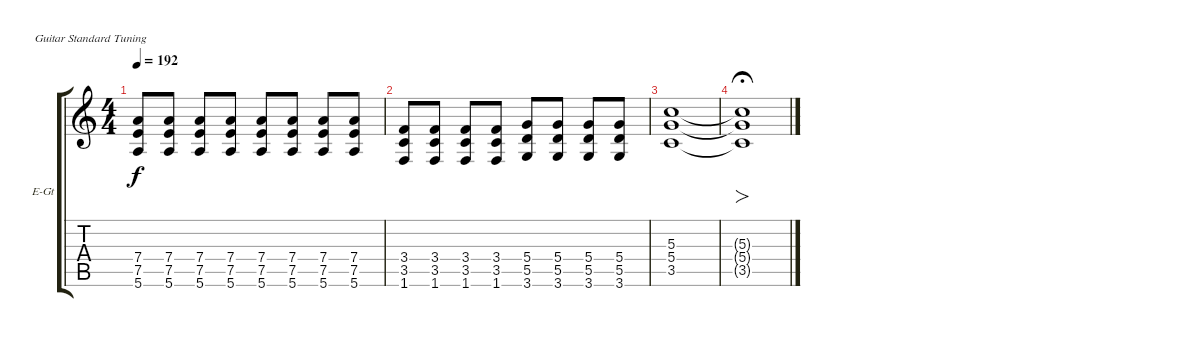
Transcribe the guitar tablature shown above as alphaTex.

\defaultSystemsLayout 4
\bracketExtendMode groupsimilarinstruments
\firstSystemTrackNameOrientation horizontal
\otherSystemsTrackNameOrientation horizontal
\track ("Guitar 2" "E-Gt") {instrument overdrivenguitar}
\staff {score tabs}
\tuning (E4 B3 G3 D3 A2 E2)
\ts (4 4)
\tempo 192
\clef g2
\ks c
(5.6 7.5 7.4).8{dy f} (5.6 7.5 7.4).8 (5.6 7.5 7.4).8 (5.6 7.5 7.4).8 (5.6 7.5 7.4).8 (5.6 7.5 7.4).8 (5.6 7.5 7.4).8 (5.6 7.5 7.4).8 |
(1.6 3.5 3.4).8 (1.6 3.5 3.4).8 (1.6 3.5 3.4).8 (1.6 3.5 3.4).8 (5.4 5.5 3.6).8 (5.4 5.5 3.6).8 (5.4 5.5 3.6).8 (5.4 5.5 3.6).8 |
(3.5 5.4 5.3).1 |
(3.5{t} 5.4{t} 5.3{t}).1{fo fermata (medium 1)}
